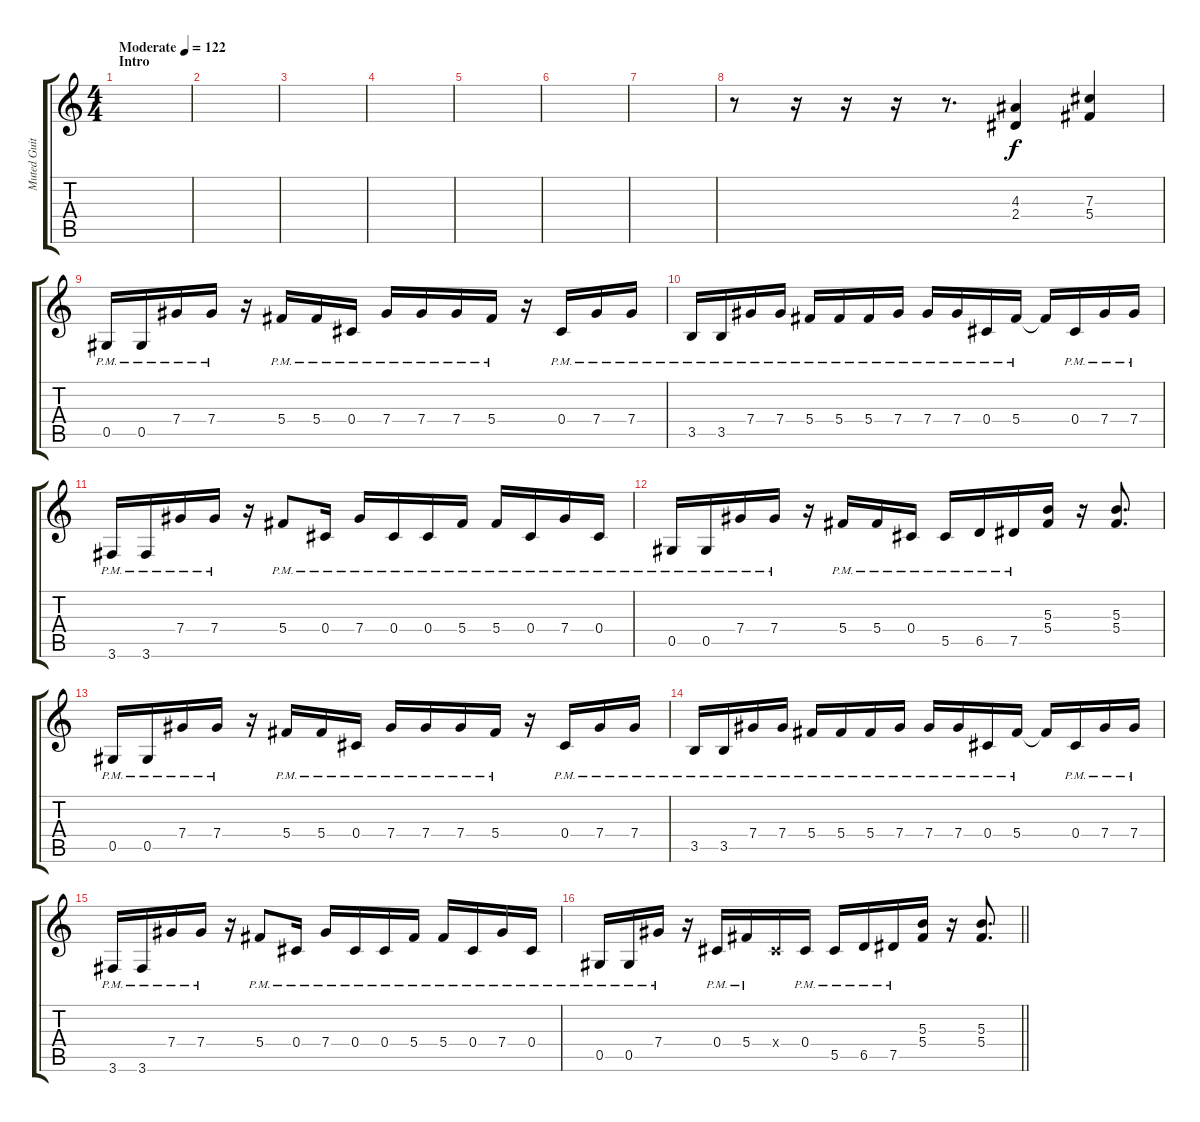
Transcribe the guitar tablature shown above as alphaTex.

\track ("Muted Guitar" "Muted Guit") {instrument electricguitarmuted}
\staff {score tabs}
\tuning (Eb4 Bb3 Gb3 Db3 Ab2 Eb2) {hide}
\ts (4 4)
\section ("" "Intro")
\tempo (122 "Moderate")
\clef g2
\ks c
|
|
|
|
|
|
|
r.8 r.16 r.16 r.16 r.8{d} (4.3 2.4).4 (7.3 5.4).4 |
0.5{pm}.16 0.5{pm}.16 7.4{pm}.16 7.4{pm}.16 r.16 5.4{pm}.16 5.4{pm}.16 0.4{pm}.16 7.4{pm}.16 7.4{pm}.16 7.4{pm}.16 5.4{pm}.16 r.16 0.4{pm}.16 7.4{pm}.16 7.4{pm}.16 |
3.5{pm}.16 3.5{pm}.16 7.4{pm}.16 7.4{pm}.16 5.4{pm}.16 5.4{pm}.16 5.4{pm}.16 7.4{pm}.16 7.4{pm}.16 7.4{pm}.16 0.4{pm}.16 5.4{pm}.16 5.4{t}.16 0.4{pm}.16 7.4{pm}.16 7.4{pm}.16 |
3.6{pm}.16 3.6{pm}.16 7.4{pm}.16 7.4{pm}.16 r.16 5.4{pm}.8 0.4{pm}.16 7.4{pm}.16 0.4{pm}.16 0.4{pm}.16 5.4{pm}.16 5.4{pm}.16 0.4{pm}.16 7.4{pm}.16 0.4{pm}.16 |
0.5{pm}.16 0.5{pm}.16 7.4{pm}.16 7.4{pm}.16 r.16 5.4{pm}.16 5.4{pm}.16 0.4{pm}.16 5.5{pm}.16 6.5{pm}.16 7.5{pm}.16 (5.3 5.4).16 r.16 (5.3 5.4).8{d} |
0.5{pm}.16 0.5{pm}.16 7.4{pm}.16 7.4{pm}.16 r.16 5.4{pm}.16 5.4{pm}.16 0.4{pm}.16 7.4{pm}.16 7.4{pm}.16 7.4{pm}.16 5.4{pm}.16 r.16 0.4{pm}.16 7.4{pm}.16 7.4{pm}.16 |
3.5{pm}.16 3.5{pm}.16 7.4{pm}.16 7.4{pm}.16 5.4{pm}.16 5.4{pm}.16 5.4{pm}.16 7.4{pm}.16 7.4{pm}.16 7.4{pm}.16 0.4{pm}.16 5.4{pm}.16 5.4{t}.16 0.4{pm}.16 7.4{pm}.16 7.4{pm}.16 |
3.6{pm}.16 3.6{pm}.16 7.4{pm}.16 7.4{pm}.16 r.16 5.4{pm}.8 0.4{pm}.16 7.4{pm}.16 0.4{pm}.16 0.4{pm}.16 5.4{pm}.16 5.4{pm}.16 0.4{pm}.16 7.4{pm}.16 0.4{pm}.16 |
\barLineRight lightlight
0.5{pm}.16 0.5{pm}.16 7.4{pm}.16 r.16 0.4{pm}.16 5.4{pm}.16 0.4{x}.16 0.4{pm}.16 5.5{pm}.16 6.5{pm}.16 7.5{pm}.16 (5.3 5.4).16 r.16 (5.3 5.4).8{d}
